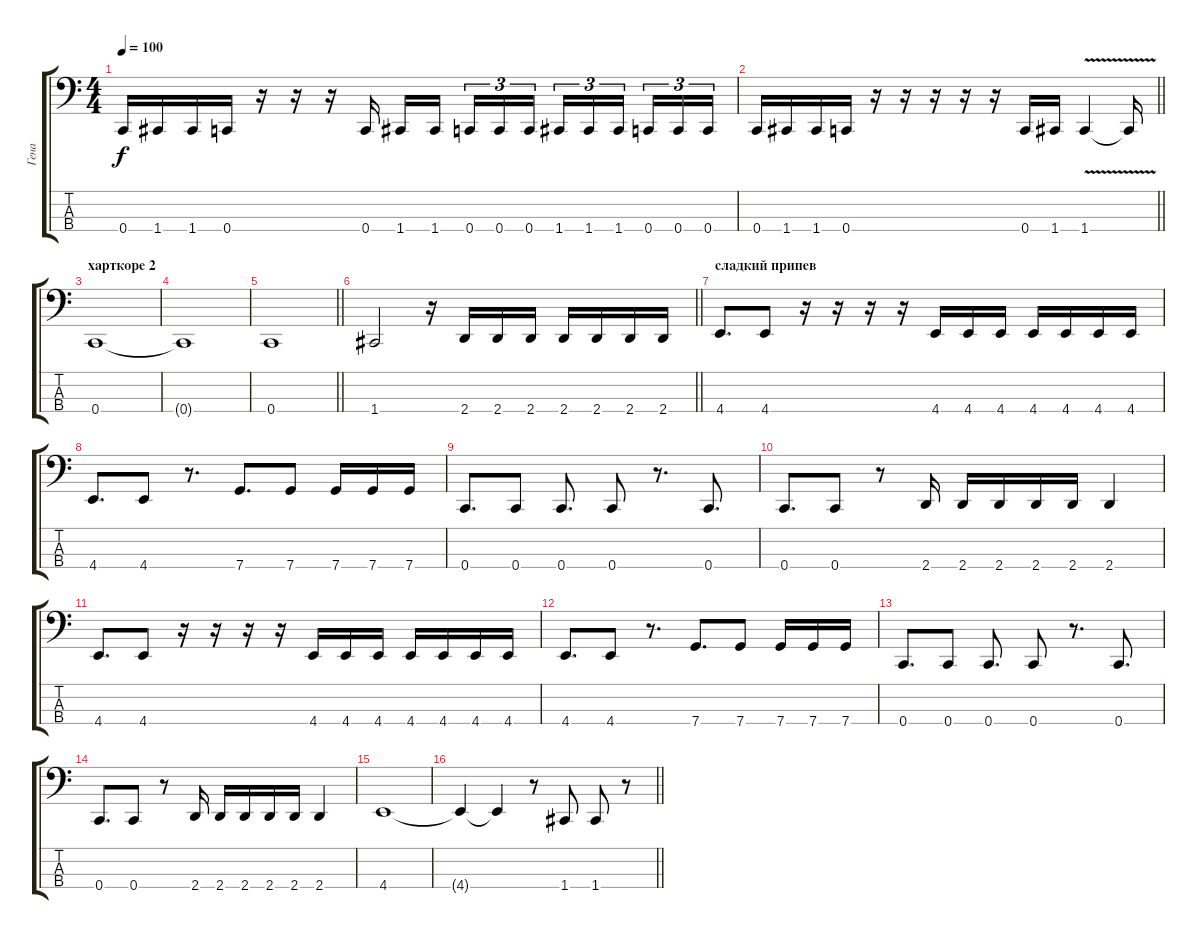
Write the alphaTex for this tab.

\track ("Гена" "Гена") {instrument electricbasspick}
\staff {score tabs}
\tuning (F2 C2 G1 C1) {hide}
\ts (4 4)
\tempo 100
\clef f4
\ks c
0.4.16{dy f} 1.4.16 1.4.16 0.4.16 r.16 r.16 r.16 0.4.16 1.4.16 1.4.16{beam splitsecondary} 0.4.16{tu (3 2)} 0.4.16{tu (3 2)} 0.4.16{tu (3 2)} 1.4.16{tu (3 2)} 1.4.16{tu (3 2)} 1.4.16{tu (3 2) beam splitsecondary} 0.4.16{tu (3 2)} 0.4.16{tu (3 2)} 0.4.16{tu (3 2)} |
\barLineRight lightlight
0.4.16 1.4.16 1.4.16 0.4.16 r.16 r.16 r.16 r.16 r.16 0.4.16 1.4.16 1.4{v}.4 1.4{t}.16 |
\section ("" "харткоре 2")
0.4.1 |
0.4{t}.1 |
\barLineRight lightlight
0.4.1 |
\barLineRight lightlight
1.4.2 r.16 2.4.16 2.4.16 2.4.16 2.4.16 2.4.16 2.4.16 2.4.16 |
\section ("" "сладкий припев")
4.4.8{d} 4.4.8 r.16 r.16 r.16 r.16 4.4.16 4.4.16 4.4.16 4.4.16 4.4.16 4.4.16 4.4.16 |
4.4.8{d} 4.4.8 r.8{d} 7.4.8{d} 7.4.8 7.4.16 7.4.16 7.4.16 |
0.4.8{d} 0.4.8 0.4.8{d} 0.4.8 r.8{d} 0.4.8{d} |
0.4.8{d} 0.4.8 r.8 2.4.16 2.4.16 2.4.16 2.4.16 2.4.16 2.4.4 |
4.4.8{d} 4.4.8 r.16 r.16 r.16 r.16 4.4.16 4.4.16 4.4.16 4.4.16 4.4.16 4.4.16 4.4.16 |
4.4.8{d} 4.4.8 r.8{d} 7.4.8{d} 7.4.8 7.4.16 7.4.16 7.4.16 |
0.4.8{d} 0.4.8 0.4.8{d} 0.4.8 r.8{d} 0.4.8{d} |
0.4.8{d} 0.4.8 r.8 2.4.16 2.4.16 2.4.16 2.4.16 2.4.16 2.4.4 |
4.4.1 |
\barLineRight lightlight
4.4{t}.4 4.4{t}.4 r.8 1.4.8 1.4.8 r.8
